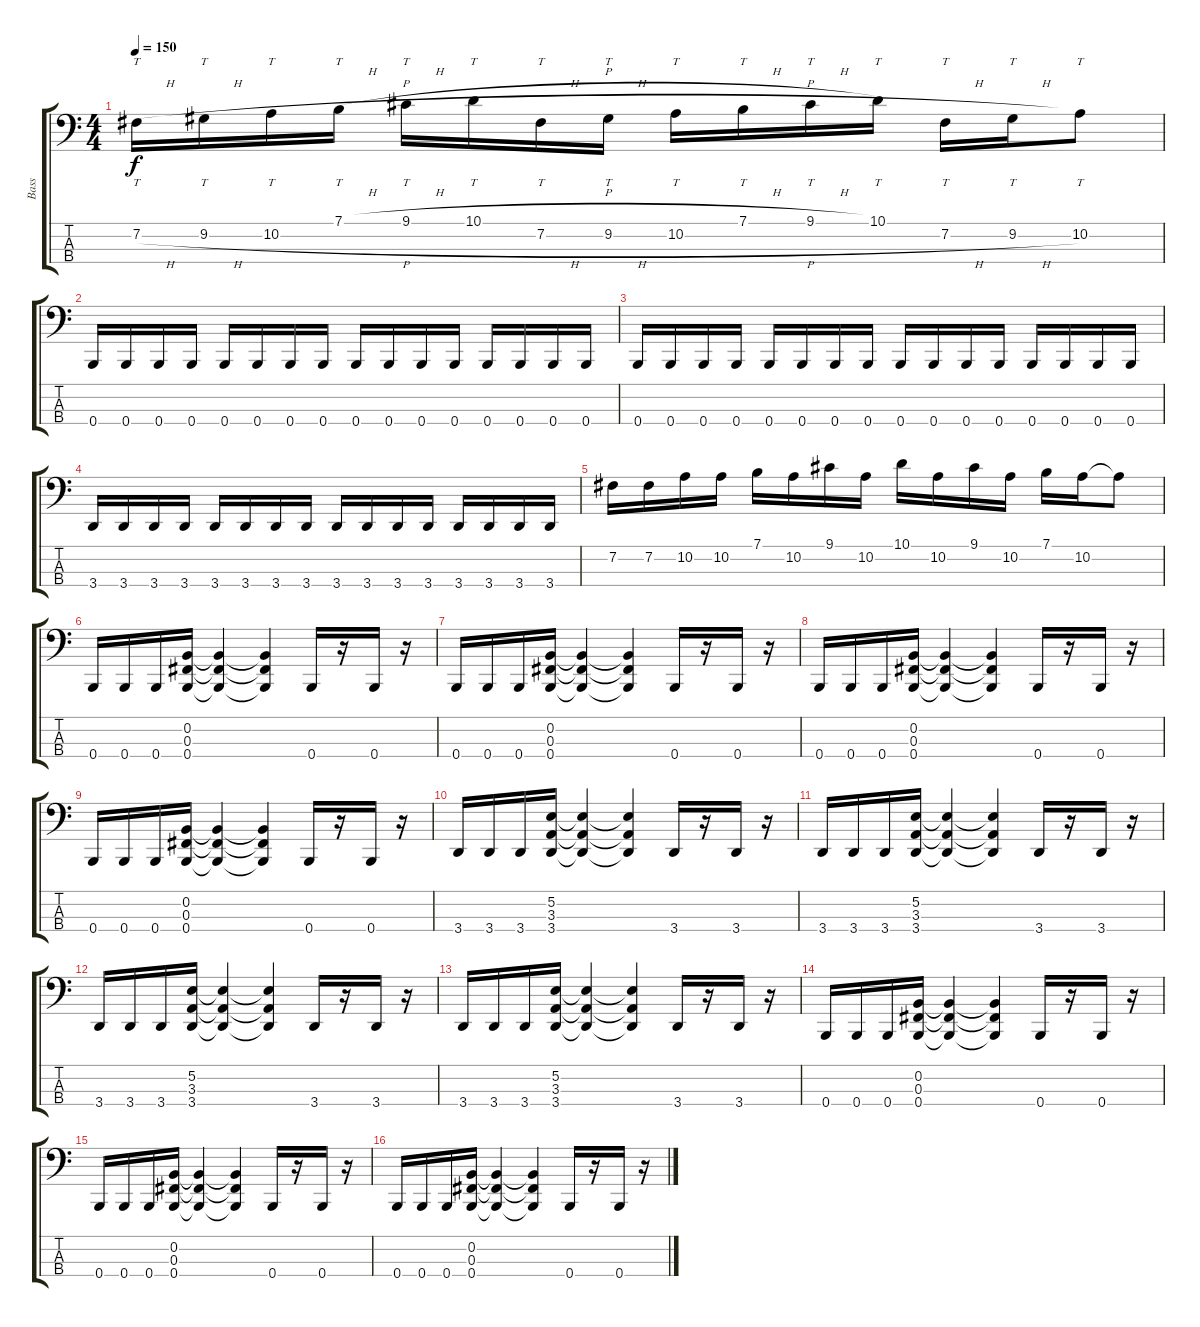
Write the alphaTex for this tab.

\track ("Bass" "Bass") {instrument electricbassfinger}
\staff {score tabs}
\tuning (E2 B1 Gb1 B0) {hide}
\ts (4 4)
\tempo 150
\clef f4
\ks c
7.2{h}.16{tt dy f} 9.2{h}.16{tt} 10.2{h}.16{tt} 7.1{h}.16{tt} 9.1{h}.16{tt} 10.1{h}.16{tt} 7.2{h}.16{tt} 9.2{h}.16{tt} 10.2{h}.16{tt} 7.1{h}.16{tt} 9.1{h}.16{tt} 10.1.16{tt} 7.2{h}.16{tt} 9.2{h}.16{tt} 10.2.8{tt} |
0.4.16 0.4.16 0.4.16 0.4.16 0.4.16 0.4.16 0.4.16 0.4.16 0.4.16 0.4.16 0.4.16 0.4.16 0.4.16 0.4.16 0.4.16 0.4.16 |
0.4.16 0.4.16 0.4.16 0.4.16 0.4.16 0.4.16 0.4.16 0.4.16 0.4.16 0.4.16 0.4.16 0.4.16 0.4.16 0.4.16 0.4.16 0.4.16 |
3.4.16 3.4.16 3.4.16 3.4.16 3.4.16 3.4.16 3.4.16 3.4.16 3.4.16 3.4.16 3.4.16 3.4.16 3.4.16 3.4.16 3.4.16 3.4.16 |
7.2.16 7.2.16 10.2.16 10.2.16 7.1.16 10.2.16 9.1.16 10.2.16 10.1.16 10.2.16 9.1.16 10.2.16 7.1.16 10.2.16 10.2{t}.8 |
0.4.16 0.4.16 0.4.16 (0.2 0.3 0.4).16 (0.2{t} 0.3{t} 0.4{t}).4 (0.2{t} 0.3{t} 0.4{t}).4 0.4.16 r.16 0.4.16 r.16 |
0.4.16 0.4.16 0.4.16 (0.2 0.3 0.4).16 (0.2{t} 0.3{t} 0.4{t}).4 (0.2{t} 0.3{t} 0.4{t}).4 0.4.16 r.16 0.4.16 r.16 |
0.4.16 0.4.16 0.4.16 (0.2 0.3 0.4).16 (0.2{t} 0.3{t} 0.4{t}).4 (0.2{t} 0.3{t} 0.4{t}).4 0.4.16 r.16 0.4.16 r.16 |
0.4.16 0.4.16 0.4.16 (0.2 0.3 0.4).16 (0.2{t} 0.3{t} 0.4{t}).4 (0.2{t} 0.3{t} 0.4{t}).4 0.4.16 r.16 0.4.16 r.16 |
3.4.16 3.4.16 3.4.16 (5.2 3.3 3.4).16 (5.2{t} 3.3{t} 3.4{t}).4 (5.2{t} 3.3{t} 3.4{t}).4 3.4.16 r.16 3.4.16 r.16 |
3.4.16 3.4.16 3.4.16 (5.2 3.3 3.4).16 (5.2{t} 3.3{t} 3.4{t}).4 (5.2{t} 3.3{t} 3.4{t}).4 3.4.16 r.16 3.4.16 r.16 |
3.4.16 3.4.16 3.4.16 (5.2 3.3 3.4).16 (5.2{t} 3.3{t} 3.4{t}).4 (5.2{t} 3.3{t} 3.4{t}).4 3.4.16 r.16 3.4.16 r.16 |
3.4.16 3.4.16 3.4.16 (5.2 3.3 3.4).16 (5.2{t} 3.3{t} 3.4{t}).4 (5.2{t} 3.3{t} 3.4{t}).4 3.4.16 r.16 3.4.16 r.16 |
0.4.16 0.4.16 0.4.16 (0.2 0.3 0.4).16 (0.2{t} 0.3{t} 0.4{t}).4 (0.2{t} 0.3{t} 0.4{t}).4 0.4.16 r.16 0.4.16 r.16 |
0.4.16 0.4.16 0.4.16 (0.2 0.3 0.4).16 (0.2{t} 0.3{t} 0.4{t}).4 (0.2{t} 0.3{t} 0.4{t}).4 0.4.16 r.16 0.4.16 r.16 |
0.4.16 0.4.16 0.4.16 (0.2 0.3 0.4).16 (0.2{t} 0.3{t} 0.4{t}).4 (0.2{t} 0.3{t} 0.4{t}).4 0.4.16 r.16 0.4.16 r.16
